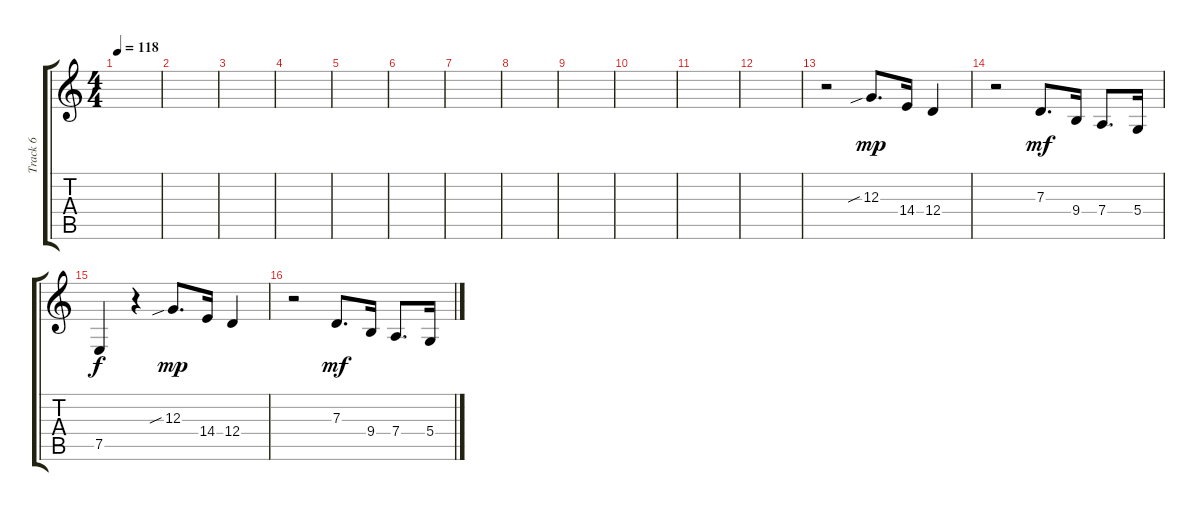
\track ("Track 6" "Track 6") {instrument voiceoohs}
\staff {score tabs}
\tuning (E4 B3 G3 D3 A2 E2) {hide}
\ts (4 4)
\tempo 118
\clef g2
\ks c
|
|
|
|
|
|
|
|
|
|
|
|
r.2 12.3{sib}.8{d dy mp} 14.4.16 12.4.4 |
r.2 7.3.8{d dy mf} 9.4.16 7.4.8{d} 5.4.16 |
7.5.4{dy f} r.4 12.3{sib}.8{d dy mp} 14.4.16 12.4.4 |
r.2 7.3.8{d dy mf} 9.4.16 7.4.8{d} 5.4.16
